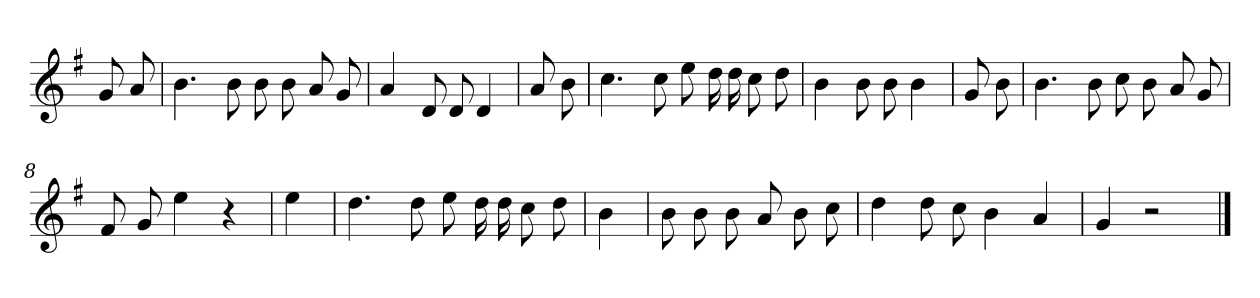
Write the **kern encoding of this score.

**kern
*part1
*staff1
*clefG2
*k[f#]
*G:
=
8g
8a
=1
4.b
8b
8b
8b
8a
8g
=2
4a
8d
8d
4d
=3
8a
8b
=4
4.cc
8cc
8ee
16dd
16dd
8cc
8dd
=5
4b
8b
8b
4b
=6
8g
8b
=7
4.b
8b
8cc
8b
8a
8g
=8
8f#
8g
4ee
4r
=9
4ee
=10
4.dd
8dd
8ee
16dd
16dd
8cc
8dd
=11
4b
=12
8b
8b
8b
8a
8b
8cc
=13
4dd
8dd
8cc
4b
4a
=14
4g
2r
==
*-
